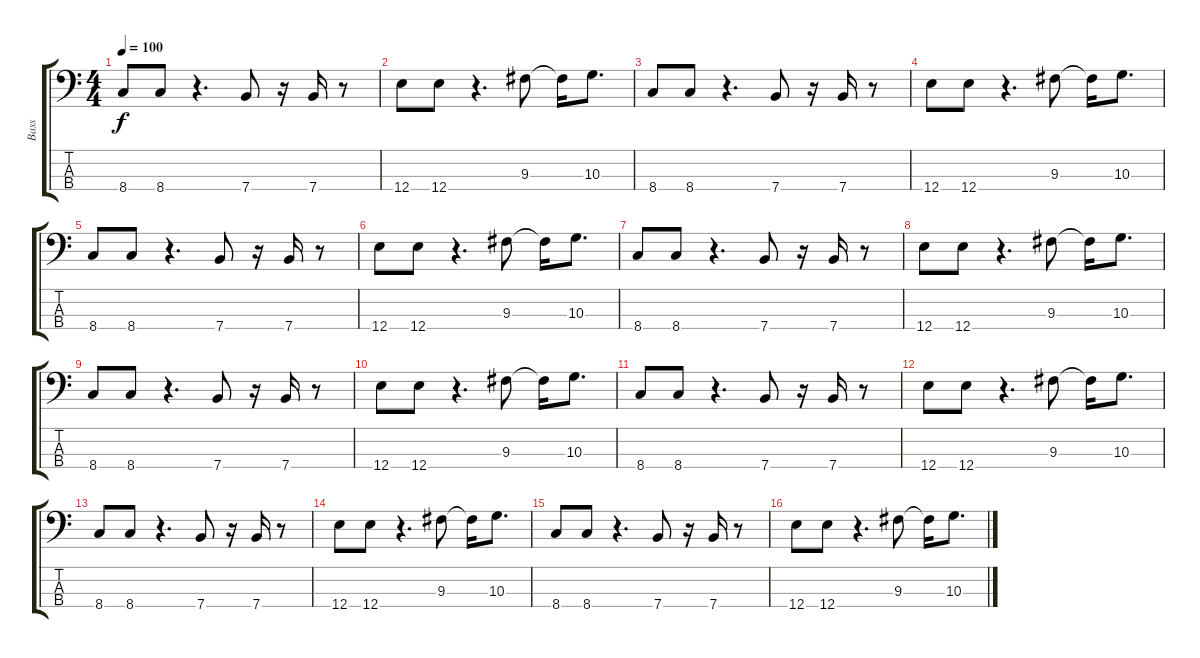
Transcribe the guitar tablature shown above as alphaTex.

\track ("Bass" "Bass") {instrument electricbassfinger}
\staff {score tabs}
\tuning (G2 D2 A1 E1) {hide}
\ts (4 4)
\tempo 100
\clef f4
\ks c
8.4.8{dy f} 8.4.8 r.4{d} 7.4.8 r.16 7.4.16 r.8 |
12.4.8 12.4.8 r.4{d} 9.3.8 9.3{t}.16 10.3.8{d} |
8.4.8 8.4.8 r.4{d} 7.4.8 r.16 7.4.16 r.8 |
12.4.8 12.4.8 r.4{d} 9.3.8 9.3{t}.16 10.3.8{d} |
8.4.8 8.4.8 r.4{d} 7.4.8 r.16 7.4.16 r.8 |
12.4.8 12.4.8 r.4{d} 9.3.8 9.3{t}.16 10.3.8{d} |
8.4.8 8.4.8 r.4{d} 7.4.8 r.16 7.4.16 r.8 |
12.4.8 12.4.8 r.4{d} 9.3.8 9.3{t}.16 10.3.8{d} |
8.4.8 8.4.8 r.4{d} 7.4.8 r.16 7.4.16 r.8 |
12.4.8 12.4.8 r.4{d} 9.3.8 9.3{t}.16 10.3.8{d} |
8.4.8 8.4.8 r.4{d} 7.4.8 r.16 7.4.16 r.8 |
12.4.8 12.4.8 r.4{d} 9.3.8 9.3{t}.16 10.3.8{d} |
8.4.8 8.4.8 r.4{d} 7.4.8 r.16 7.4.16 r.8 |
12.4.8 12.4.8 r.4{d} 9.3.8 9.3{t}.16 10.3.8{d} |
8.4.8 8.4.8 r.4{d} 7.4.8 r.16 7.4.16 r.8 |
12.4.8 12.4.8 r.4{d} 9.3.8 9.3{t}.16 10.3.8{d}
